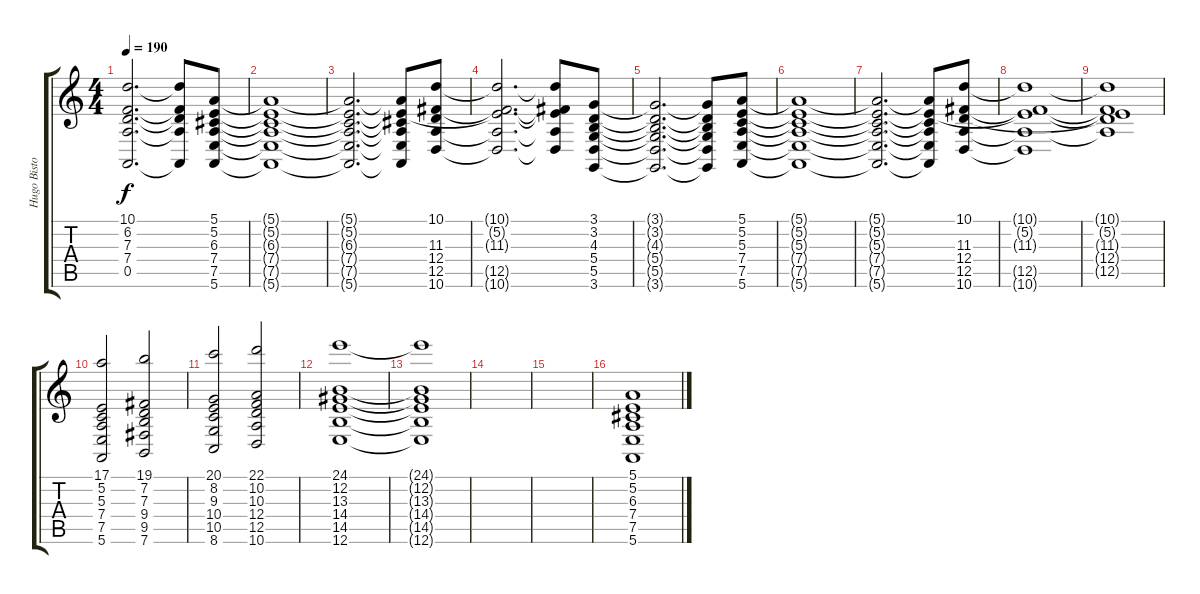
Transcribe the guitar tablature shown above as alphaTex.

\track ("Hugo Bistolfi" "Hugo Bisto") {instrument stringensemble1}
\staff {score tabs}
\tuning (E4 B3 G3 D3 A2 E2) {hide}
\ts (4 4)
\tempo 190
\clef g2
\ks c
(10.1{t} 6.2{t} 7.3{t} 7.4{t} 0.5).2{d dy f} (10.1{t} 6.2{t} 7.3{t} 7.4{t} 0.5{t}).8 (5.1 5.2 6.3 7.4 7.5 5.6).8 |
(5.1{t} 5.2{t} 6.3{t} 7.4{t} 7.5{t} 5.6{t}).1 |
(5.1{t} 5.2{t} 6.3{t} 7.4{t} 7.5{t} 5.6{t}).2{d} (5.1{t} 5.2{t} 6.3{t} 7.4{t} 7.5{t} 5.6{t}).8 (10.1 11.3 12.4 12.5 10.6).8 |
(10.1{t} 5.2{t} 11.3{t} 12.5{t} 10.6{t}).2{d} (10.1{t} 5.2{t} 11.3{t} 12.5{t} 10.6{t}).8 (3.1 3.2 4.3 5.4 5.5 3.6).8 |
(3.1{t} 3.2{t} 4.3{t} 5.4{t} 5.5{t} 3.6{t}).2{d} (3.1{t} 3.2{t} 4.3{t} 5.4{t} 5.5{t} 3.6{t}).8 (5.1 5.2 5.3 7.4 7.5 5.6).8 |
(5.1{t} 5.2{t} 5.3{t} 7.4{t} 7.5{t} 5.6{t}).1 |
(5.1{t} 5.2{t} 5.3{t} 7.4{t} 7.5{t} 5.6{t}).2{d} (5.1{t} 5.2{t} 5.3{t} 7.4{t} 7.5{t} 5.6{t}).8 (10.1 11.3 12.4 12.5 10.6).8 |
(10.1{t} 5.2{t} 11.3{t} 12.5{t} 10.6{t}).1 |
(10.1{t} 5.2{t} 11.3{t} 12.4{t} 12.5{t}).1 |
(17.1 5.2 5.3 7.4 7.5 5.6).2 (19.1 7.2 7.3 9.4 9.5 7.6).2 |
(20.1 8.2 9.3 10.4 10.5 8.6).2 (22.1 10.2 10.3 12.4 12.5 10.6).2 |
(24.1 12.2 13.3 14.4 14.5 12.6).1 |
(24.1{t} 12.2{t} 13.3{t} 14.4{t} 14.5{t} 12.6{t}).1 |
|
|
(5.1 5.2 6.3 7.4 7.5 5.6).1{volume 14}
